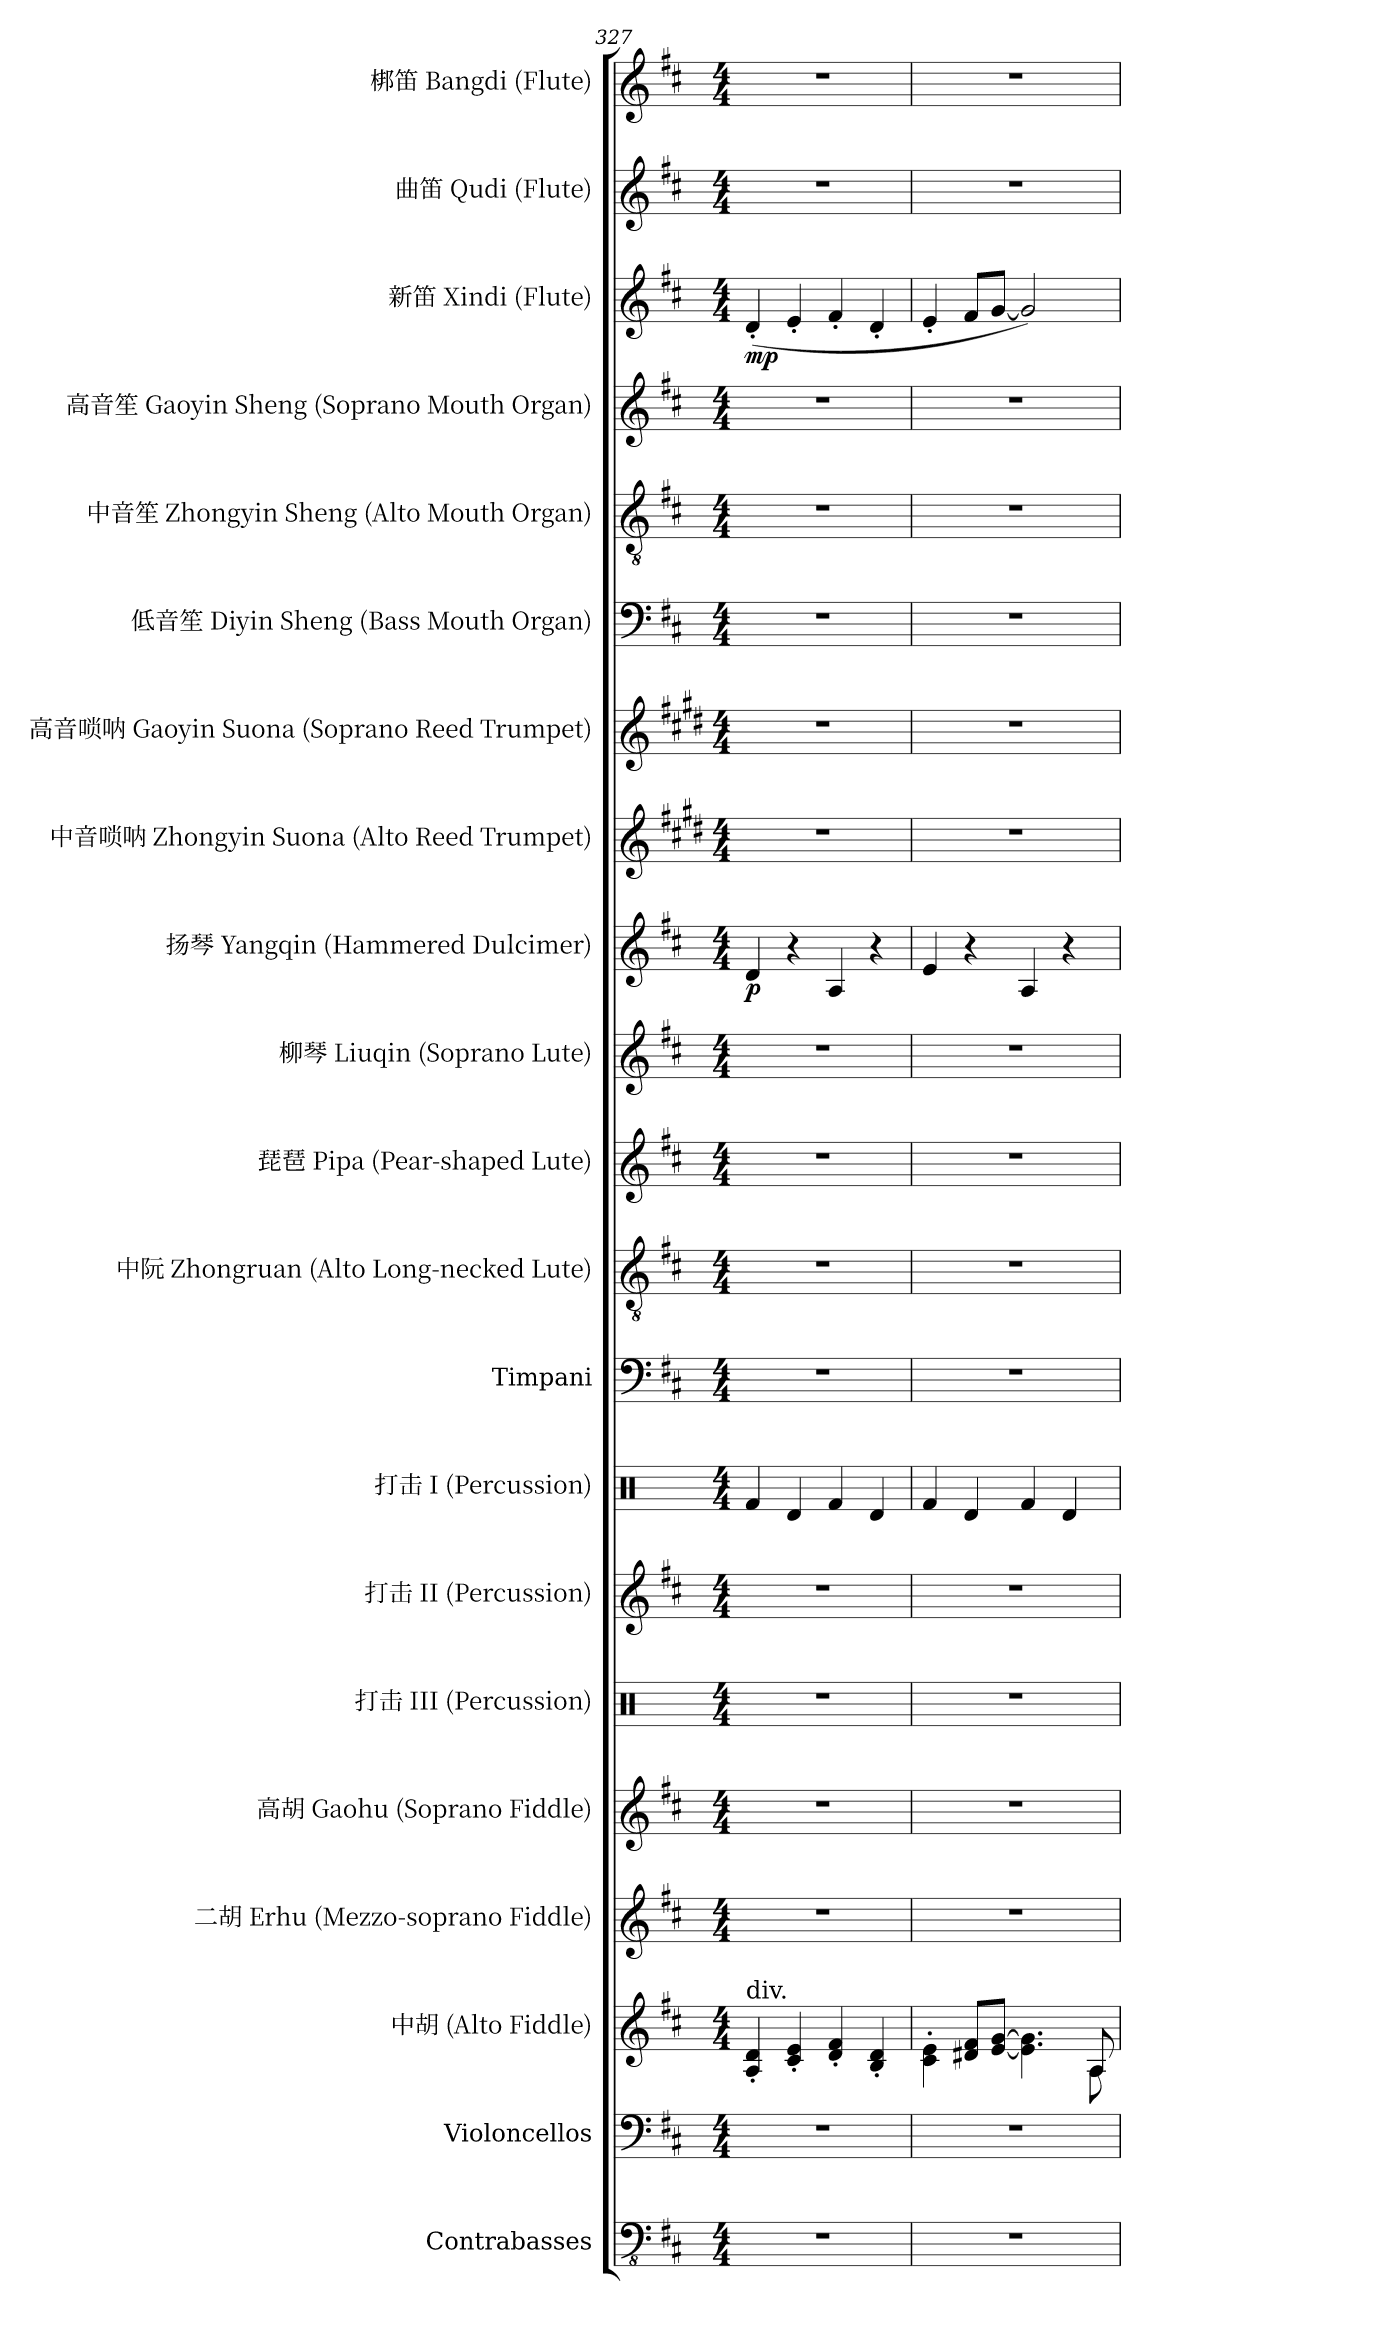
**kern	**kern	**kern	**kern	**kern	**kern	**kern	**kern	**kern	**kern	**kern	**kern	**kern	**dynam	**kern	**kern	**kern	**kern	**kern	**kern	**dynam	**kern	**kern
*part21	*part20	*part19	*part18	*part17	*part16	*part15	*part14	*part13	*part12	*part11	*part10	*part9	*part9	*part8	*part7	*part6	*part5	*part4	*part3	*part3	*part2	*part1
*staff21	*staff20	*staff19	*staff18	*staff17	*staff16	*staff15	*staff14	*staff13	*staff12	*staff11	*staff10	*staff9	*staff9	*staff8	*staff7	*staff6	*staff5	*staff4	*staff3	*staff3	*staff2	*staff1
*I"Contrabasses	*I"Violoncellos	*I"中胡 (Alto Fiddle)	*I"二胡 Erhu (Mezzo-soprano Fiddle)	*I"高胡 Gaohu (Soprano Fiddle)	*I"打击 III (Percussion)	*I"打击 II (Percussion)	*I"打击 I (Percussion)	*I"Timpani	*I"中阮 Zhongruan (Alto Long-necked Lute)	*I"琵琶 Pipa (Pear-shaped Lute)	*I"柳琴 Liuqin (Soprano Lute)	*I"扬琴 Yangqin  (Hammered Dulcimer)	*	*I"中音唢呐 Zhongyin Suona (Alto Reed Trumpet)	*I"高音唢呐 Gaoyin Suona (Soprano Reed Trumpet)	*I"低音笙 Diyin Sheng (Bass Mouth Organ)	*I"中音笙 Zhongyin Sheng (Alto Mouth Organ)	*I"高音笙 Gaoyin Sheng (Soprano Mouth Organ)	*I"新笛 Xindi (Flute)	*	*I"曲笛 Qudi (Flute)	*I"梆笛 Bangdi (Flute)
*I'Cbs.	*I'Vcs.	*	*	*	*I'打击 III	*I'打击 II	*I'打击 I	*I'Timp.	*	*	*	*	*	*	*	*	*	*	*	*	*	*
*clefFv4	*clefF4	*clefG2	*clefG2	*clefG2	*clefX	*clefG2	*clefX	*clefF4	*clefGv2	*clefG2	*clefG2	*clefG2	*	*clefG2	*clefG2	*clefF4	*clefGv2	*clefG2	*clefG2	*	*clefG2	*clefG2
*	*	*	*	*	*	*	*	*	*	*ITrd7c12	*	*	*	*ITrd1c2	*ITrd1c2	*	*	*	*	*	*	*
*k[f#c#]	*k[f#c#]	*k[f#c#]	*k[f#c#]	*k[f#c#]	*k[]	*k[f#c#]	*k[]	*k[f#c#]	*k[f#c#]	*k[f#c#]	*k[f#c#]	*k[f#c#]	*	*k[f#c#]	*k[f#c#]	*k[f#c#]	*k[f#c#]	*k[f#c#]	*k[f#c#]	*	*k[f#c#]	*k[f#c#]
*M4/4	*M4/4	*M4/4	*M4/4	*M4/4	*M4/4	*M4/4	*M4/4	*M4/4	*M4/4	*M4/4	*M4/4	*M4/4	*	*M4/4	*M4/4	*M4/4	*M4/4	*M4/4	*M4/4	*	*M4/4	*M4/4
=327	=327	=327	=327	=327	=327	=327	=327	=327	=327	=327	=327	=327	=327	=327	=327	=327	=327	=327	=327	=327	=327	=327
!	!	!LO:TX:a:t=div.	!	!	!	!	!	!	!	!	!	!	!	!	!	!	!	!	!	!	!	!
!	!	!	!	!	!	!	!	!	!	!	!	!	!LO:DY:b	!	!	!	!	!	!	!LO:DY:b	!	!
1r	1r	4A/' 4d/'	1r	1r	1r	1r	4Rf/	1r	1r	1r	1r	4d/	p	1r	1r	1r	1r	1r	(4d'/	mp	1r	1r
.	.	4c#/' 4e/'	.	.	.	.	4Rd/	.	.	.	.	4r	.	.	.	.	.	.	4e'/	.	.	.
.	.	4d/' 4f#/'	.	.	.	.	4Rf/	.	.	.	.	4A/	.	.	.	.	.	.	4f#'/	.	.	.
.	.	4B/' 4d/'	.	.	.	.	4Rd/	.	.	.	.	4r	.	.	.	.	.	.	4d'/	.	.	.
=328	=328	=328	=328	=328	=328	=328	=328	=328	=328	=328	=328	=328	=328	=328	=328	=328	=328	=328	=328	=328	=328	=328
*	*	*^	*	*	*	*	*	*	*	*	*	*	*	*	*	*	*	*	*	*	*	*
1r	1r	4c#\' 4e\'	2..ryy	1r	1r	1r	1r	4Rf/	1r	1r	1r	1r	4e/	.	1r	1r	1r	1r	1r	4e'/	.	1r	1r
.	.	8d#X/ 8f#/L	.	.	.	.	.	4Rd/	.	.	.	.	4r	.	.	.	.	.	.	8f#/L	.	.	.
.	.	[8e/ [8g/J	.	.	.	.	.	.	.	.	.	.	.	.	.	.	.	.	.	[8g/J	.	.	.
.	.	4.e\] 4.g\]	.	.	.	.	.	4Rf/	.	.	.	.	4A/	.	.	.	.	.	.	2g/])	.	.	.
.	.	.	.	.	.	.	.	4Rd/	.	.	.	.	4r	.	.	.	.	.	.	.	.	.	.
.	.	8A/	8A\	.	.	.	.	.	.	.	.	.	.	.	.	.	.	.	.	.	.	.	.
*	*	*v	*v	*	*	*	*	*	*	*	*	*	*	*	*	*	*	*	*	*	*	*	*
=	=	=	=	=	=	=	=	=	=	=	=	=	=	=	=	=	=	=	=	=	=	=
*-	*-	*-	*-	*-	*-	*-	*-	*-	*-	*-	*-	*-	*-	*-	*-	*-	*-	*-	*-	*-	*-	*-
